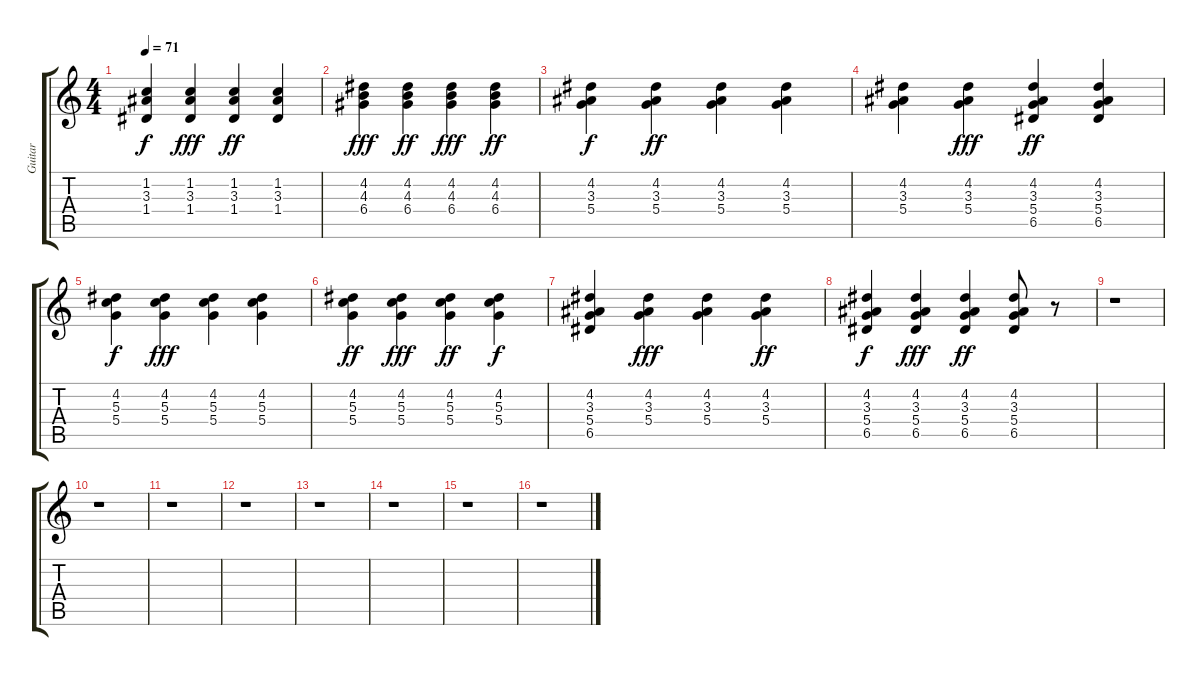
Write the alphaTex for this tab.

\track ("Guitar" "Guitar") {instrument acousticguitarsteel}
\staff {score tabs}
\tuning (E4 B3 G3 D3 A2 E2) {hide}
\ts (4 4)
\tempo 71
\clef g2
\ks c
(1.2 3.3 1.4).4{dy f} (1.2 3.3 1.4).4{dy fff} (1.2 3.3 1.4).4{dy ff} (1.2 3.3 1.4).4 |
(4.2 4.3 6.4).4{dy fff} (4.2 4.3 6.4).4{dy ff} (4.2 4.3 6.4).4{dy fff} (4.2 4.3 6.4).4{dy ff} |
(4.2 3.3 5.4).4{dy f} (4.2 3.3 5.4).4{dy ff} (4.2 3.3 5.4).4 (4.2 3.3 5.4).4 |
(4.2 3.3 5.4).4 (4.2 3.3 5.4).4{dy fff} (4.2 3.3 5.4 6.5).4{dy ff} (4.2 3.3 5.4 6.5).4 |
(4.2 5.3 5.4).4{dy f} (4.2 5.3 5.4).4{dy fff} (4.2 5.3 5.4).4 (4.2 5.3 5.4).4 |
(4.2 5.3 5.4).4{dy ff} (4.2 5.3 5.4).4{dy fff} (4.2 5.3 5.4).4{dy ff} (4.2 5.3 5.4).4{dy f} |
(4.2 3.3 5.4 6.5).4 (4.2 3.3 5.4).4{dy fff} (4.2 3.3 5.4).4 (4.2 3.3 5.4).4{dy ff} |
(4.2 3.3 5.4 6.5).4{dy f} (4.2 3.3 5.4 6.5).4{dy fff} (4.2 3.3 5.4 6.5).4{dy ff} (4.2 3.3 5.4 6.5).8 r.8 |
r.1 |
r.1 |
r.1 |
r.1 |
r.1 |
r.1 |
r.1 |
r.1
